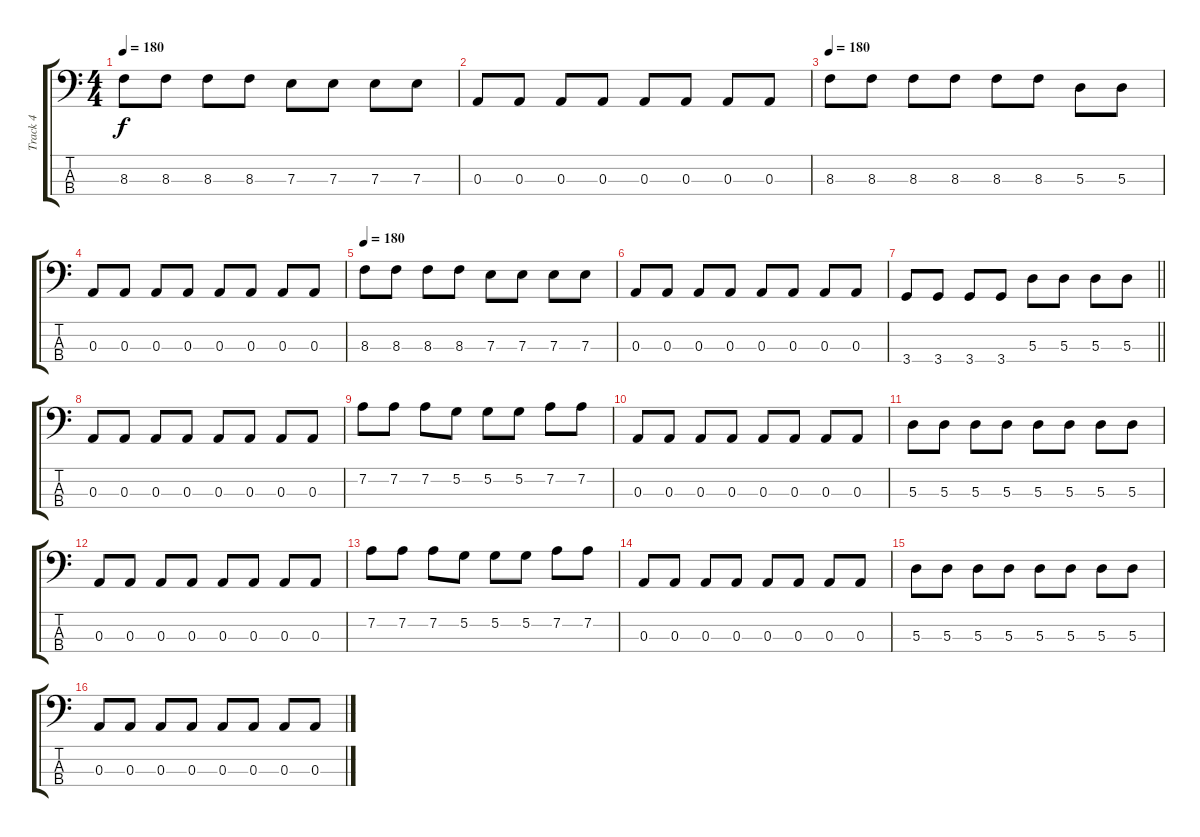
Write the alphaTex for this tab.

\track ("Track 4" "Track 4") {instrument electricbassfinger}
\staff {score tabs}
\tuning (G2 D2 A1 E1) {hide}
\ts (4 4)
\tempo 180
\clef f4
\ks c
8.3.8{dy f} 8.3.8 8.3.8 8.3.8 7.3.8 7.3.8 7.3.8 7.3.8 |
0.3.8 0.3.8 0.3.8 0.3.8 0.3.8 0.3.8 0.3.8 0.3.8 |
\tempo 180
8.3.8 8.3.8 8.3.8 8.3.8 8.3.8 8.3.8 5.3.8 5.3.8 |
0.3.8 0.3.8 0.3.8 0.3.8 0.3.8 0.3.8 0.3.8 0.3.8 |
\tempo 180
8.3.8 8.3.8 8.3.8 8.3.8 7.3.8 7.3.8 7.3.8 7.3.8 |
0.3.8 0.3.8 0.3.8 0.3.8 0.3.8 0.3.8 0.3.8 0.3.8 |
\barLineRight lightlight
3.4.8 3.4.8 3.4.8 3.4.8 5.3.8 5.3.8 5.3.8 5.3.8 |
\section ("" "")
0.3.8 0.3.8 0.3.8 0.3.8 0.3.8 0.3.8 0.3.8 0.3.8 |
7.2.8 7.2.8 7.2.8 5.2.8 5.2.8 5.2.8 7.2.8 7.2.8 |
0.3.8 0.3.8 0.3.8 0.3.8 0.3.8 0.3.8 0.3.8 0.3.8 |
5.3.8 5.3.8 5.3.8 5.3.8 5.3.8 5.3.8 5.3.8 5.3.8 |
0.3.8 0.3.8 0.3.8 0.3.8 0.3.8 0.3.8 0.3.8 0.3.8 |
7.2.8 7.2.8 7.2.8 5.2.8 5.2.8 5.2.8 7.2.8 7.2.8 |
0.3.8 0.3.8 0.3.8 0.3.8 0.3.8 0.3.8 0.3.8 0.3.8 |
5.3.8 5.3.8 5.3.8 5.3.8 5.3.8 5.3.8 5.3.8 5.3.8 |
0.3.8 0.3.8 0.3.8 0.3.8 0.3.8 0.3.8 0.3.8 0.3.8
